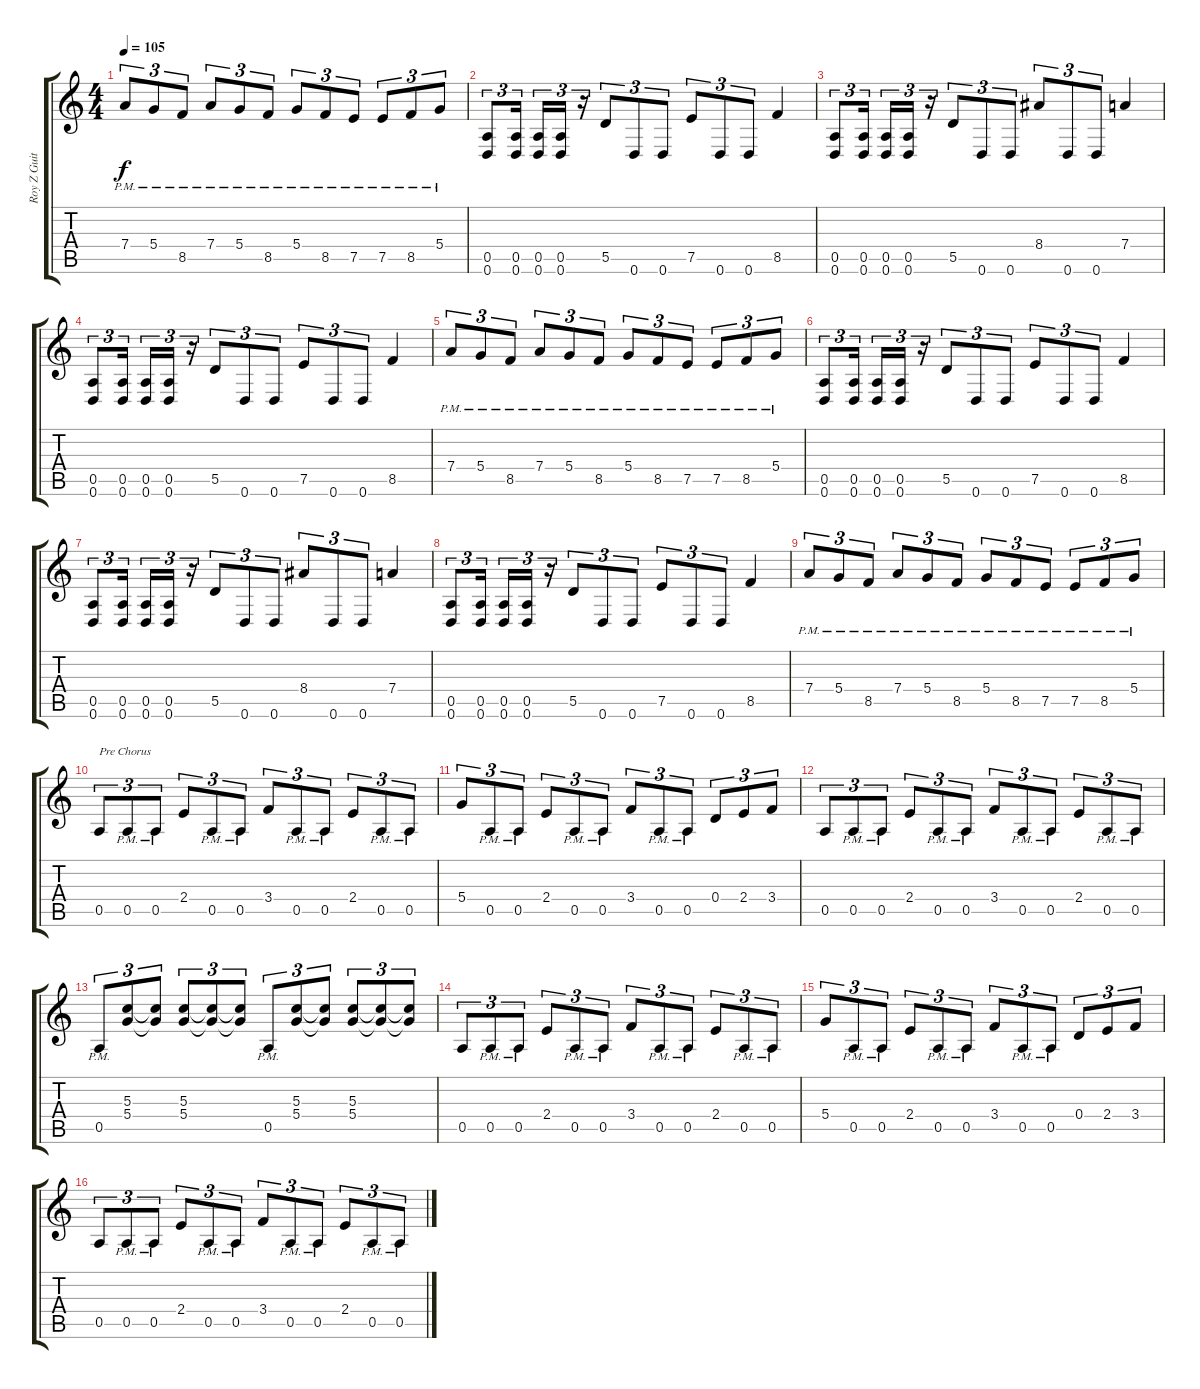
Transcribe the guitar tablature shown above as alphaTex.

\track ("Roy Z Guitar 01" "Roy Z Guit") {instrument electricguitarclean}
\staff {score tabs}
\tuning (E4 B3 G3 D3 A2 D2) {hide}
\ts (4 4)
\tempo 105
\clef g2
\ks c
7.4{pm}.8{tu (3 2) dy f} 5.4{pm}.8{tu (3 2)} 8.5{pm}.8{tu (3 2)} 7.4{pm}.8{tu (3 2)} 5.4{pm}.8{tu (3 2)} 8.5{pm}.8{tu (3 2)} 5.4{pm}.8{tu (3 2)} 8.5{pm}.8{tu (3 2)} 7.5{pm}.8{tu (3 2)} 7.5{pm}.8{tu (3 2)} 8.5{pm}.8{tu (3 2)} 5.4{pm}.8{tu (3 2)} |
(0.5 0.6).8{tu (3 2) instrument distortionguitar} (0.5 0.6).16{tu (3 2)} (0.5 0.6).16{tu (3 2)} (0.5 0.6).16{tu (3 2)} r.16{tu (3 2)} 5.5.8{tu (3 2)} 0.6.8{tu (3 2)} 0.6.8{tu (3 2)} 7.5.8{tu (3 2)} 0.6.8{tu (3 2)} 0.6.8{tu (3 2)} 8.5.4 |
(0.5 0.6).8{tu (3 2)} (0.5 0.6).16{tu (3 2)} (0.5 0.6).16{tu (3 2)} (0.5 0.6).16{tu (3 2)} r.16{tu (3 2)} 5.5.8{tu (3 2)} 0.6.8{tu (3 2)} 0.6.8{tu (3 2)} 8.4.8{tu (3 2)} 0.6.8{tu (3 2)} 0.6.8{tu (3 2)} 7.4.4 |
(0.5 0.6).8{tu (3 2)} (0.5 0.6).16{tu (3 2)} (0.5 0.6).16{tu (3 2)} (0.5 0.6).16{tu (3 2)} r.16{tu (3 2)} 5.5.8{tu (3 2)} 0.6.8{tu (3 2)} 0.6.8{tu (3 2)} 7.5.8{tu (3 2)} 0.6.8{tu (3 2)} 0.6.8{tu (3 2)} 8.5.4 |
7.4{pm}.8{tu (3 2)} 5.4{pm}.8{tu (3 2)} 8.5{pm}.8{tu (3 2)} 7.4{pm}.8{tu (3 2)} 5.4{pm}.8{tu (3 2)} 8.5{pm}.8{tu (3 2)} 5.4{pm}.8{tu (3 2)} 8.5{pm}.8{tu (3 2)} 7.5{pm}.8{tu (3 2)} 7.5{pm}.8{tu (3 2)} 8.5{pm}.8{tu (3 2)} 5.4{pm}.8{tu (3 2)} |
(0.5 0.6).8{tu (3 2) instrument distortionguitar} (0.5 0.6).16{tu (3 2)} (0.5 0.6).16{tu (3 2)} (0.5 0.6).16{tu (3 2)} r.16{tu (3 2)} 5.5.8{tu (3 2)} 0.6.8{tu (3 2)} 0.6.8{tu (3 2)} 7.5.8{tu (3 2)} 0.6.8{tu (3 2)} 0.6.8{tu (3 2)} 8.5.4 |
(0.5 0.6).8{tu (3 2)} (0.5 0.6).16{tu (3 2)} (0.5 0.6).16{tu (3 2)} (0.5 0.6).16{tu (3 2)} r.16{tu (3 2)} 5.5.8{tu (3 2)} 0.6.8{tu (3 2)} 0.6.8{tu (3 2)} 8.4.8{tu (3 2)} 0.6.8{tu (3 2)} 0.6.8{tu (3 2)} 7.4.4 |
(0.5 0.6).8{tu (3 2)} (0.5 0.6).16{tu (3 2)} (0.5 0.6).16{tu (3 2)} (0.5 0.6).16{tu (3 2)} r.16{tu (3 2)} 5.5.8{tu (3 2)} 0.6.8{tu (3 2)} 0.6.8{tu (3 2)} 7.5.8{tu (3 2)} 0.6.8{tu (3 2)} 0.6.8{tu (3 2)} 8.5.4 |
7.4{pm}.8{tu (3 2)} 5.4{pm}.8{tu (3 2)} 8.5{pm}.8{tu (3 2)} 7.4{pm}.8{tu (3 2)} 5.4{pm}.8{tu (3 2)} 8.5{pm}.8{tu (3 2)} 5.4{pm}.8{tu (3 2)} 8.5{pm}.8{tu (3 2)} 7.5{pm}.8{tu (3 2)} 7.5{pm}.8{tu (3 2)} 8.5{pm}.8{tu (3 2)} 5.4{pm}.8{tu (3 2)} |
0.5.8{tu (3 2) txt "Pre Chorus" instrument distortionguitar} 0.5{pm}.8{tu (3 2)} 0.5{pm}.8{tu (3 2)} 2.4.8{tu (3 2)} 0.5{pm}.8{tu (3 2)} 0.5{pm}.8{tu (3 2)} 3.4.8{tu (3 2)} 0.5{pm}.8{tu (3 2)} 0.5{pm}.8{tu (3 2)} 2.4.8{tu (3 2)} 0.5{pm}.8{tu (3 2)} 0.5{pm}.8{tu (3 2)} |
5.4.8{tu (3 2)} 0.5{pm}.8{tu (3 2)} 0.5{pm}.8{tu (3 2)} 2.4.8{tu (3 2)} 0.5{pm}.8{tu (3 2)} 0.5{pm}.8{tu (3 2)} 3.4.8{tu (3 2)} 0.5{pm}.8{tu (3 2)} 0.5{pm}.8{tu (3 2)} 0.4.8{tu (3 2)} 2.4.8{tu (3 2)} 3.4.8{tu (3 2)} |
0.5.8{tu (3 2)} 0.5{pm}.8{tu (3 2)} 0.5{pm}.8{tu (3 2)} 2.4.8{tu (3 2)} 0.5{pm}.8{tu (3 2)} 0.5{pm}.8{tu (3 2)} 3.4.8{tu (3 2)} 0.5{pm}.8{tu (3 2)} 0.5{pm}.8{tu (3 2)} 2.4.8{tu (3 2)} 0.5{pm}.8{tu (3 2)} 0.5{pm}.8{tu (3 2)} |
0.5{pm}.8{tu (3 2)} (5.3 5.4).8{tu (3 2)} (5.3{t} 5.4{t}).8{tu (3 2)} (5.3 5.4).8{tu (3 2)} (5.3{t} 5.4{t}).8{tu (3 2)} (5.3{t} 5.4{t}).8{tu (3 2)} 0.5{pm}.8{tu (3 2)} (5.3 5.4).8{tu (3 2)} (5.3{t} 5.4{t}).8{tu (3 2)} (5.3 5.4).8{tu (3 2)} (5.3{t} 5.4{t}).8{tu (3 2)} (5.3{t} 5.4{t}).8{tu (3 2)} |
0.5.8{tu (3 2) instrument distortionguitar} 0.5{pm}.8{tu (3 2)} 0.5{pm}.8{tu (3 2)} 2.4.8{tu (3 2)} 0.5{pm}.8{tu (3 2)} 0.5{pm}.8{tu (3 2)} 3.4.8{tu (3 2)} 0.5{pm}.8{tu (3 2)} 0.5{pm}.8{tu (3 2)} 2.4.8{tu (3 2)} 0.5{pm}.8{tu (3 2)} 0.5{pm}.8{tu (3 2)} |
5.4.8{tu (3 2)} 0.5{pm}.8{tu (3 2)} 0.5{pm}.8{tu (3 2)} 2.4.8{tu (3 2)} 0.5{pm}.8{tu (3 2)} 0.5{pm}.8{tu (3 2)} 3.4.8{tu (3 2)} 0.5{pm}.8{tu (3 2)} 0.5{pm}.8{tu (3 2)} 0.4.8{tu (3 2)} 2.4.8{tu (3 2)} 3.4.8{tu (3 2)} |
0.5.8{tu (3 2)} 0.5{pm}.8{tu (3 2)} 0.5{pm}.8{tu (3 2)} 2.4.8{tu (3 2)} 0.5{pm}.8{tu (3 2)} 0.5{pm}.8{tu (3 2)} 3.4.8{tu (3 2)} 0.5{pm}.8{tu (3 2)} 0.5{pm}.8{tu (3 2)} 2.4.8{tu (3 2)} 0.5{pm}.8{tu (3 2)} 0.5{pm}.8{tu (3 2)}
